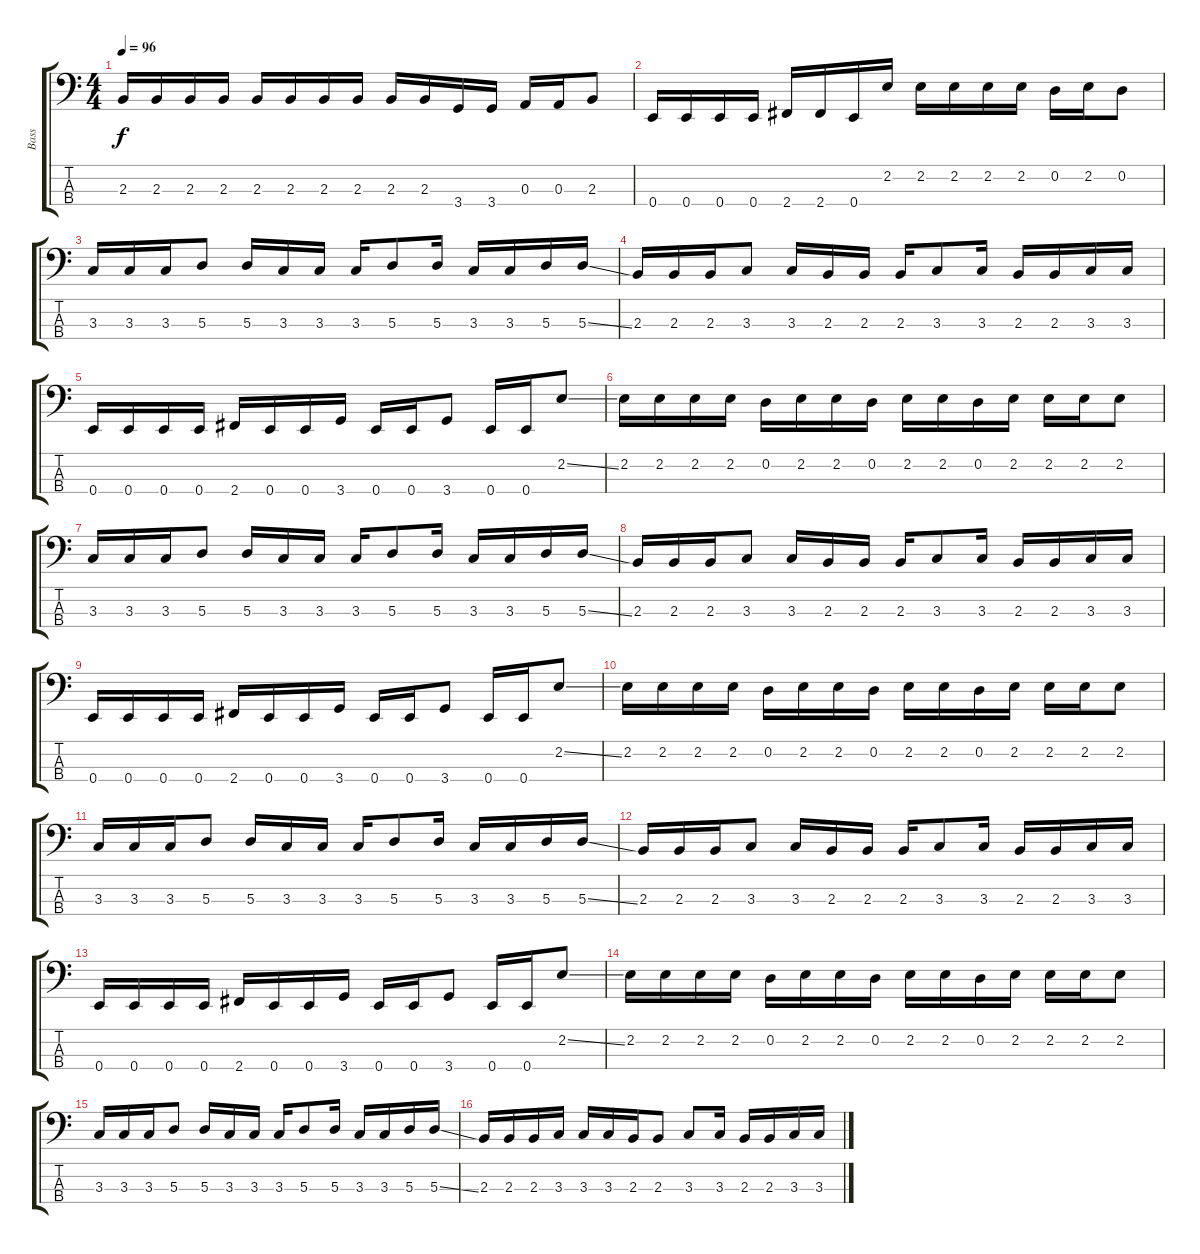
\track ("Bass" "Bass") {instrument electricbasspick}
\staff {score tabs}
\tuning (G2 D2 A1 E1) {hide}
\ts (4 4)
\tempo 96
\clef f4
\ks c
2.3.16{dy f} 2.3.16 2.3.16 2.3.16 2.3.16 2.3.16 2.3.16 2.3.16 2.3.16 2.3.16 3.4.16 3.4.16 0.3.16 0.3.16 2.3.8 |
0.4.16 0.4.16 0.4.16 0.4.16 2.4.16 2.4.16 0.4.16 2.2.16 2.2.16 2.2.16 2.2.16 2.2.16 0.2.16 2.2.16 0.2.8 |
3.3.16 3.3.16 3.3.16 5.3.8 5.3.16 3.3.16 3.3.16 3.3.16 5.3.8 5.3.16 3.3.16 3.3.16 5.3.16 5.3{ss}.16 |
2.3.16 2.3.16 2.3.16 3.3.8 3.3.16 2.3.16 2.3.16 2.3.16 3.3.8 3.3.16 2.3.16 2.3.16 3.3.16 3.3.16 |
0.4.16 0.4.16 0.4.16 0.4.16 2.4.16 0.4.16 0.4.16 3.4.16 0.4.16 0.4.16 3.4.8 0.4.16 0.4.16 2.2{ss}.8 |
2.2.16 2.2.16 2.2.16 2.2.16 0.2.16 2.2.16 2.2.16 0.2.16 2.2.16 2.2.16 0.2.16 2.2.16 2.2.16 2.2.16 2.2.8 |
3.3.16 3.3.16 3.3.16 5.3.8 5.3.16 3.3.16 3.3.16 3.3.16 5.3.8 5.3.16 3.3.16 3.3.16 5.3.16 5.3{ss}.16 |
2.3.16 2.3.16 2.3.16 3.3.8 3.3.16 2.3.16 2.3.16 2.3.16 3.3.8 3.3.16 2.3.16 2.3.16 3.3.16 3.3.16 |
0.4.16 0.4.16 0.4.16 0.4.16 2.4.16 0.4.16 0.4.16 3.4.16 0.4.16 0.4.16 3.4.8 0.4.16 0.4.16 2.2{ss}.8 |
2.2.16 2.2.16 2.2.16 2.2.16 0.2.16 2.2.16 2.2.16 0.2.16 2.2.16 2.2.16 0.2.16 2.2.16 2.2.16 2.2.16 2.2.8 |
3.3.16 3.3.16 3.3.16 5.3.8 5.3.16 3.3.16 3.3.16 3.3.16 5.3.8 5.3.16 3.3.16 3.3.16 5.3.16 5.3{ss}.16 |
2.3.16 2.3.16 2.3.16 3.3.8 3.3.16 2.3.16 2.3.16 2.3.16 3.3.8 3.3.16 2.3.16 2.3.16 3.3.16 3.3.16 |
0.4.16 0.4.16 0.4.16 0.4.16 2.4.16 0.4.16 0.4.16 3.4.16 0.4.16 0.4.16 3.4.8 0.4.16 0.4.16 2.2{ss}.8 |
2.2.16 2.2.16 2.2.16 2.2.16 0.2.16 2.2.16 2.2.16 0.2.16 2.2.16 2.2.16 0.2.16 2.2.16 2.2.16 2.2.16 2.2.8 |
3.3.16 3.3.16 3.3.16 5.3.8 5.3.16 3.3.16 3.3.16 3.3.16 5.3.8 5.3.16 3.3.16 3.3.16 5.3.16 5.3{ss}.16 |
2.3.16 2.3.16 2.3.16 3.3.16 3.3.16 3.3.16 2.3.16 2.3.8 3.3.8 3.3.16 2.3.16 2.3.16 3.3.16 3.3.16
